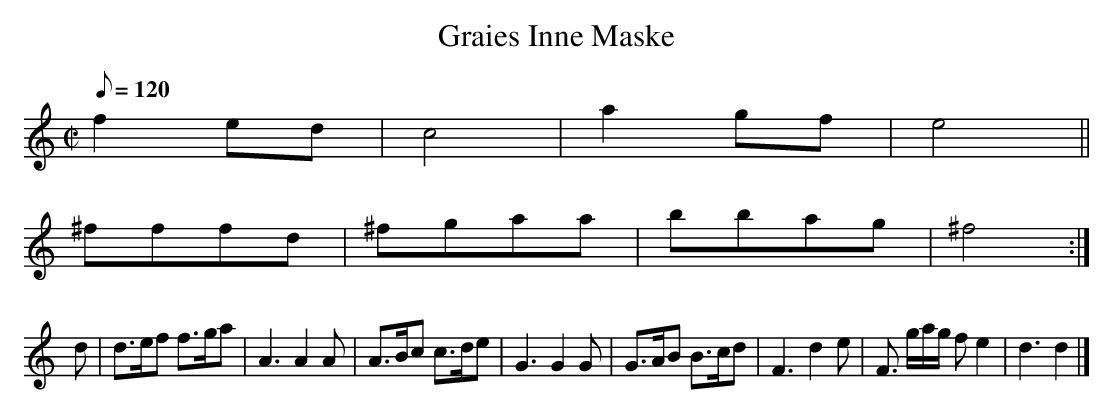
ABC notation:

X:1
T:Graies Inne Maske
M:C|
L:1/8
Q:120
K:DDor
f2ed|c4|a2gf|e4||
^fffd|^fgaa|bbag|^f4:|
M:6/8 L:1/8 R:Jig Q:110
 d|d>ef f>ga|A3 A2A|A>Bc c>de|G3 G2G|G>AB B>cd|F3 d2e|F> ga/2g/2 fe2| d3 d2|]
